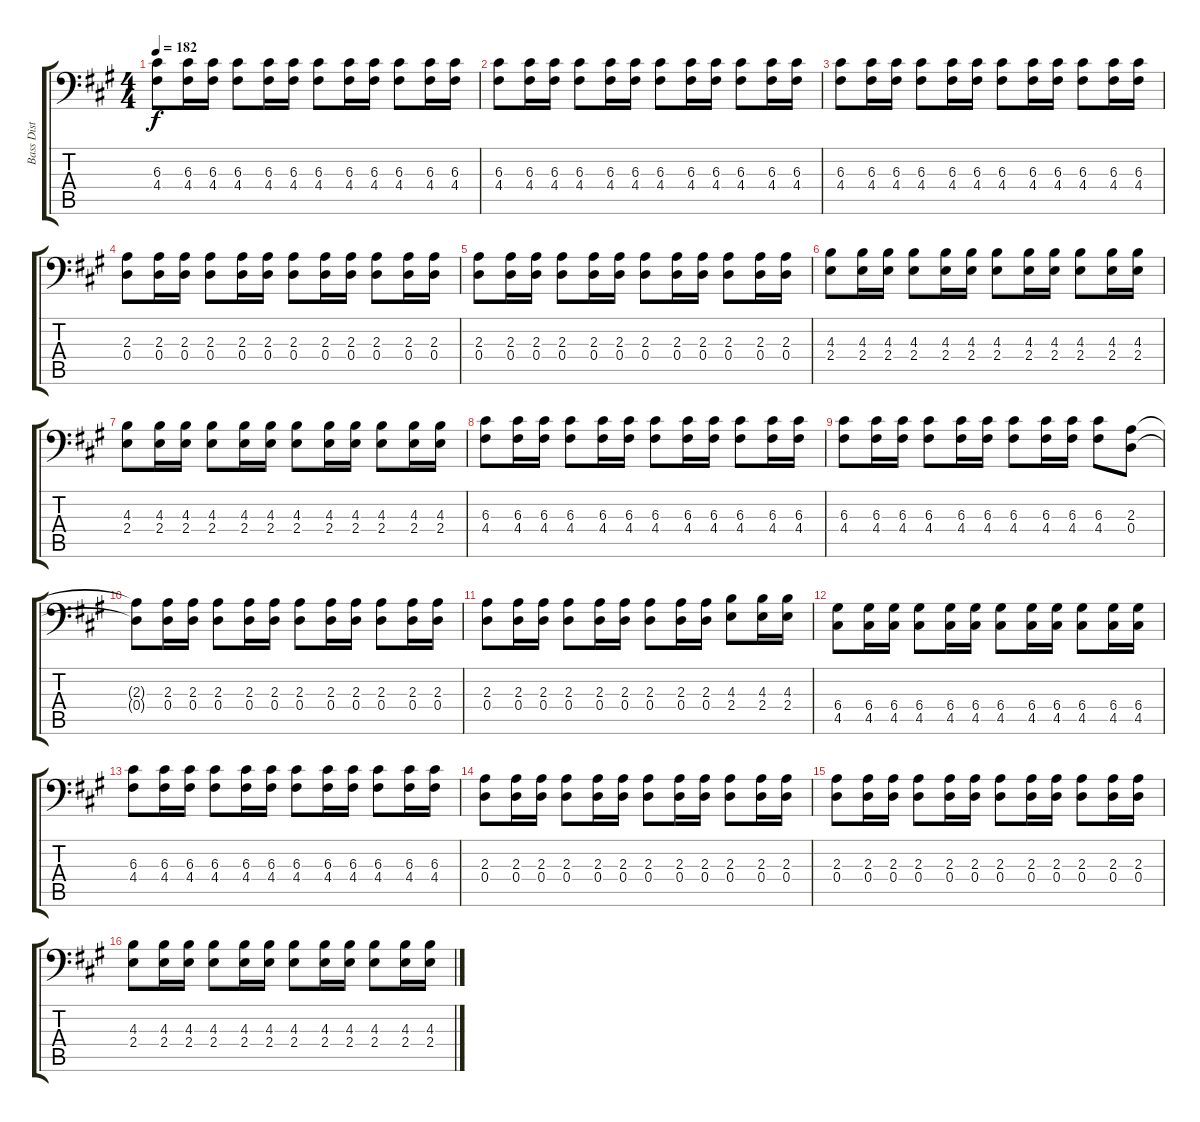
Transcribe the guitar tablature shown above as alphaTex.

\track ("Bass Dist" "Bass Dist") {instrument distortionguitar}
\staff {score tabs}
\tuning (E3 B2 G2 D2 A1 E1) {hide}
\ts (4 4)
\tempo 182
\clef f4
\ks f#minor
(6.3 4.4).8{dy f} (6.3 4.4).16 (6.3 4.4).16 (6.3 4.4).8 (6.3 4.4).16 (6.3 4.4).16 (6.3 4.4).8 (6.3 4.4).16 (6.3 4.4).16 (6.3 4.4).8 (6.3 4.4).16 (6.3 4.4).16 |
(6.3 4.4).8 (6.3 4.4).16 (6.3 4.4).16 (6.3 4.4).8 (6.3 4.4).16 (6.3 4.4).16 (6.3 4.4).8 (6.3 4.4).16 (6.3 4.4).16 (6.3 4.4).8 (6.3 4.4).16 (6.3 4.4).16 |
(6.3 4.4).8 (6.3 4.4).16 (6.3 4.4).16 (6.3 4.4).8 (6.3 4.4).16 (6.3 4.4).16 (6.3 4.4).8 (6.3 4.4).16 (6.3 4.4).16 (6.3 4.4).8 (6.3 4.4).16 (6.3 4.4).16 |
(2.3 0.4).8 (2.3 0.4).16 (2.3 0.4).16 (2.3 0.4).8 (2.3 0.4).16 (2.3 0.4).16 (2.3 0.4).8 (2.3 0.4).16 (2.3 0.4).16 (2.3 0.4).8 (2.3 0.4).16 (2.3 0.4).16 |
(2.3 0.4).8 (2.3 0.4).16 (2.3 0.4).16 (2.3 0.4).8 (2.3 0.4).16 (2.3 0.4).16 (2.3 0.4).8 (2.3 0.4).16 (2.3 0.4).16 (2.3 0.4).8 (2.3 0.4).16 (2.3 0.4).16 |
(4.3 2.4).8 (4.3 2.4).16 (4.3 2.4).16 (4.3 2.4).8 (4.3 2.4).16 (4.3 2.4).16 (4.3 2.4).8 (4.3 2.4).16 (4.3 2.4).16 (4.3 2.4).8 (4.3 2.4).16 (4.3 2.4).16 |
(4.3 2.4).8 (4.3 2.4).16 (4.3 2.4).16 (4.3 2.4).8 (4.3 2.4).16 (4.3 2.4).16 (4.3 2.4).8 (4.3 2.4).16 (4.3 2.4).16 (4.3 2.4).8 (4.3 2.4).16 (4.3 2.4).16 |
(6.3 4.4).8 (6.3 4.4).16 (6.3 4.4).16 (6.3 4.4).8 (6.3 4.4).16 (6.3 4.4).16 (6.3 4.4).8 (6.3 4.4).16 (6.3 4.4).16 (6.3 4.4).8 (6.3 4.4).16 (6.3 4.4).16 |
(6.3 4.4).8 (6.3 4.4).16 (6.3 4.4).16 (6.3 4.4).8 (6.3 4.4).16 (6.3 4.4).16 (6.3 4.4).8 (6.3 4.4).16 (6.3 4.4).16 (6.3 4.4).8 (2.3 0.4).8 |
(2.3{t} 0.4{t}).8 (2.3 0.4).16 (2.3 0.4).16 (2.3 0.4).8 (2.3 0.4).16 (2.3 0.4).16 (2.3 0.4).8 (2.3 0.4).16 (2.3 0.4).16 (2.3 0.4).8 (2.3 0.4).16 (2.3 0.4).16 |
(2.3 0.4).8 (2.3 0.4).16 (2.3 0.4).16 (2.3 0.4).8 (2.3 0.4).16 (2.3 0.4).16 (2.3 0.4).8 (2.3 0.4).16 (2.3 0.4).16 (4.3 2.4).8 (4.3 2.4).16 (4.3 2.4).16 |
(6.4 4.5).8 (6.4 4.5).16 (6.4 4.5).16 (6.4 4.5).8 (6.4 4.5).16 (6.4 4.5).16 (6.4 4.5).8 (6.4 4.5).16 (6.4 4.5).16 (6.4 4.5).8 (6.4 4.5).16 (6.4 4.5).16 |
(6.3 4.4).8 (6.3 4.4).16 (6.3 4.4).16 (6.3 4.4).8 (6.3 4.4).16 (6.3 4.4).16 (6.3 4.4).8 (6.3 4.4).16 (6.3 4.4).16 (6.3 4.4).8 (6.3 4.4).16 (6.3 4.4).16 |
(2.3 0.4).8 (2.3 0.4).16 (2.3 0.4).16 (2.3 0.4).8 (2.3 0.4).16 (2.3 0.4).16 (2.3 0.4).8 (2.3 0.4).16 (2.3 0.4).16 (2.3 0.4).8 (2.3 0.4).16 (2.3 0.4).16 |
(2.3 0.4).8 (2.3 0.4).16 (2.3 0.4).16 (2.3 0.4).8 (2.3 0.4).16 (2.3 0.4).16 (2.3 0.4).8 (2.3 0.4).16 (2.3 0.4).16 (2.3 0.4).8 (2.3 0.4).16 (2.3 0.4).16 |
(4.3 2.4).8 (4.3 2.4).16 (4.3 2.4).16 (4.3 2.4).8 (4.3 2.4).16 (4.3 2.4).16 (4.3 2.4).8 (4.3 2.4).16 (4.3 2.4).16 (4.3 2.4).8 (4.3 2.4).16 (4.3 2.4).16
